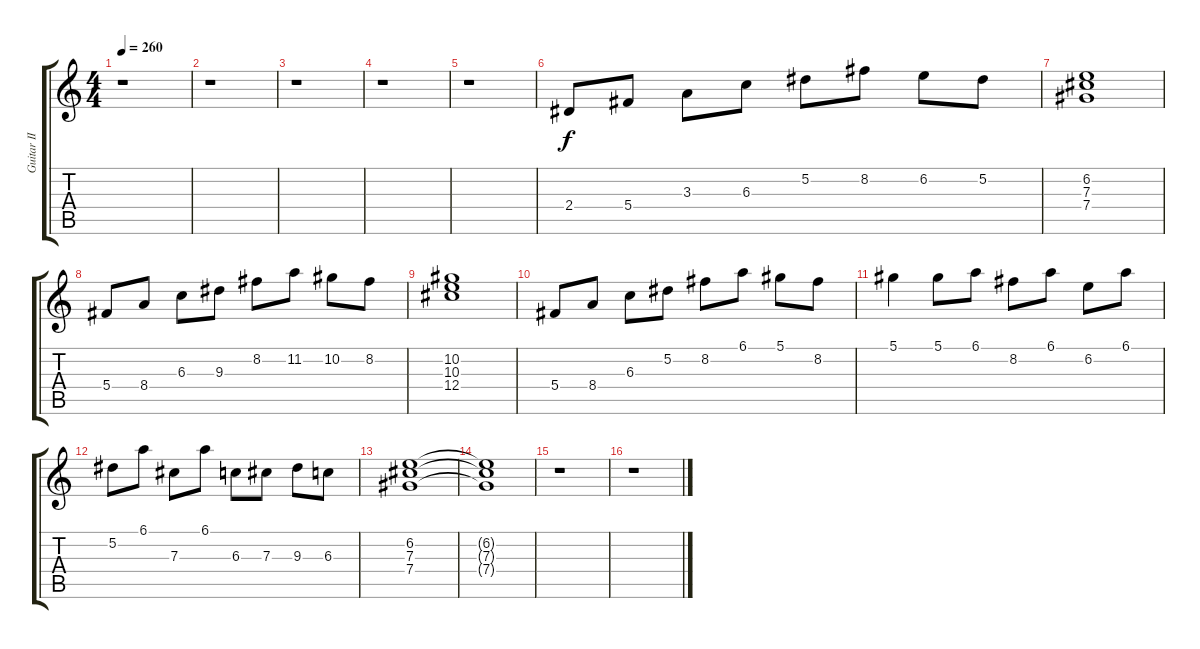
\track ("Guitar II" "Guitar II") {instrument overdrivenguitar}
\staff {score tabs}
\tuning (Eb4 Bb3 Gb3 Db3 Ab2 Eb2) {hide}
\ts (4 4)
\tempo 260
\clef g2
\ks c
r.1{dy f} |
r.1 |
r.1 |
r.1 |
r.1 |
2.4.8 5.4.8 3.3.8 6.3.8 5.2.8 8.2.8 6.2.8 5.2.8 |
(6.2 7.3 7.4).1 |
5.4.8 8.4.8 6.3.8 9.3.8 8.2.8 11.2.8 10.2.8 8.2.8 |
(10.2 10.3 12.4).1 |
5.4.8 8.4.8 6.3.8 5.2.8 8.2.8 6.1.8 5.1.8 8.2.8 |
5.1.4 5.1.8 6.1.8 8.2.8 6.1.8 6.2.8 6.1.8 |
5.2.8 6.1.8 7.3.8 6.1.8 6.3.8 7.3.8 9.3.8 6.3.8 |
(6.2 7.3 7.4).1 |
(6.2{t} 7.3{t} 7.4{t}).1 |
r.1 |
r.1
